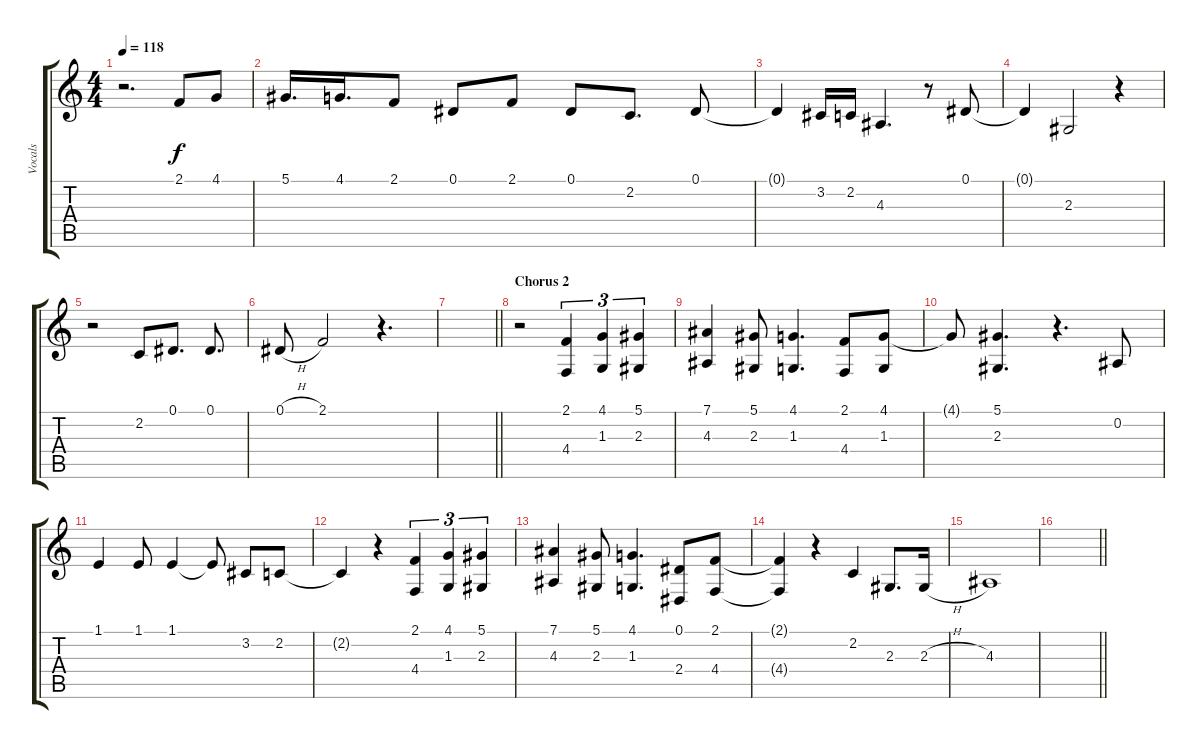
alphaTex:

\track ("Vocals" "Vocals") {instrument lead2sawtooth}
\staff {score tabs}
\tuning (Eb4 Bb3 Gb3 Db3 Ab2 Eb2) {hide}
\ts (4 4)
\tempo 118
\clef g2
\ks c
r.2{d dy f} 2.1.8 4.1.8 |
5.1.16{d} 4.1.16{d} 2.1.8 0.1.8 2.1.8 0.1.8 2.2.8{d} 0.1.8 |
0.1{t}.4 3.2.16 2.2.16 4.3.4{d} r.8 0.1.8 |
0.1{t}.4 2.3.2 r.4 |
r.2 2.2.8 0.1.8{d} 0.1.8{d} |
0.1{h}.8 2.1.2 r.4{d} |
\barLineRight lightlight
|
\section ("" "Chorus 2")
r.2 (2.1 4.4).4{tu (3 2)} (4.1 1.3).4{tu (3 2)} (5.1 2.3).4{tu (3 2)} |
(7.1 4.3).4 (5.1 2.3).8 (4.1 1.3).4{d} (2.1 4.4).8 (4.1 1.3).8 |
4.1{t}.8 (5.1 2.3).4{d} r.4{d} 0.2.8 |
1.1.4 1.1.8 1.1.4 1.1{t}.8 3.2.8 2.2.8 |
2.2{t}.4 r.4 (2.1 4.4).4{tu (3 2)} (4.1 1.3).4{tu (3 2)} (5.1 2.3).4{tu (3 2)} |
(7.1 4.3).4 (5.1 2.3).8 (4.1 1.3).4{d} (0.1 2.4).8 (2.1 4.4).8 |
(2.1{t} 4.4{t}).4 r.4 2.2.4 2.3.8{d} 2.3{h}.16 |
4.3.1 |
\barLineRight lightlight
